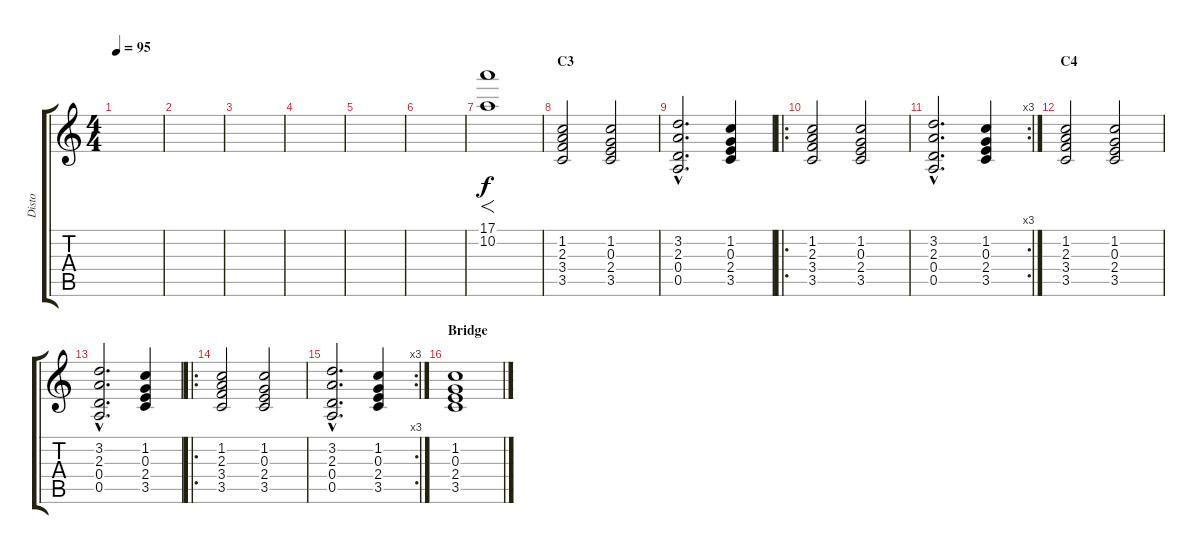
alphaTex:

\track ("Disto" "Disto") {instrument distortionguitar}
\staff {score tabs}
\tuning (E4 B3 G3 D3 A2 E2) {hide}
\ts (4 4)
\tempo 95
\clef g2
\ks c
|
|
|
|
|
|
(17.1 10.2).1{f} |
\section ("" "C3")
(1.2 2.3 3.4 3.5).2{volume 12} (1.2 0.3 2.4 3.5).2 |
(3.2{hac} 2.3{hac} 0.4{hac} 0.5{hac}).2{d} (1.2 0.3 2.4 3.5).4 |
\ro
(1.2 2.3 3.4 3.5).2 (1.2 0.3 2.4 3.5).2 |
\rc 3
(3.2{hac} 2.3{hac} 0.4{hac} 0.5{hac}).2{d} (1.2 0.3 2.4 3.5).4 |
\section ("" "C4")
(1.2 2.3 3.4 3.5).2 (1.2 0.3 2.4 3.5).2 |
(3.2{hac} 2.3{hac} 0.4{hac} 0.5{hac}).2{d} (1.2 0.3 2.4 3.5).4 |
\ro
(1.2 2.3 3.4 3.5).2 (1.2 0.3 2.4 3.5).2 |
\rc 3
(3.2{hac} 2.3{hac} 0.4{hac} 0.5{hac}).2{d} (1.2 0.3 2.4 3.5).4 |
\section ("" "Bridge")
(1.2 0.3 2.4 3.5).1
